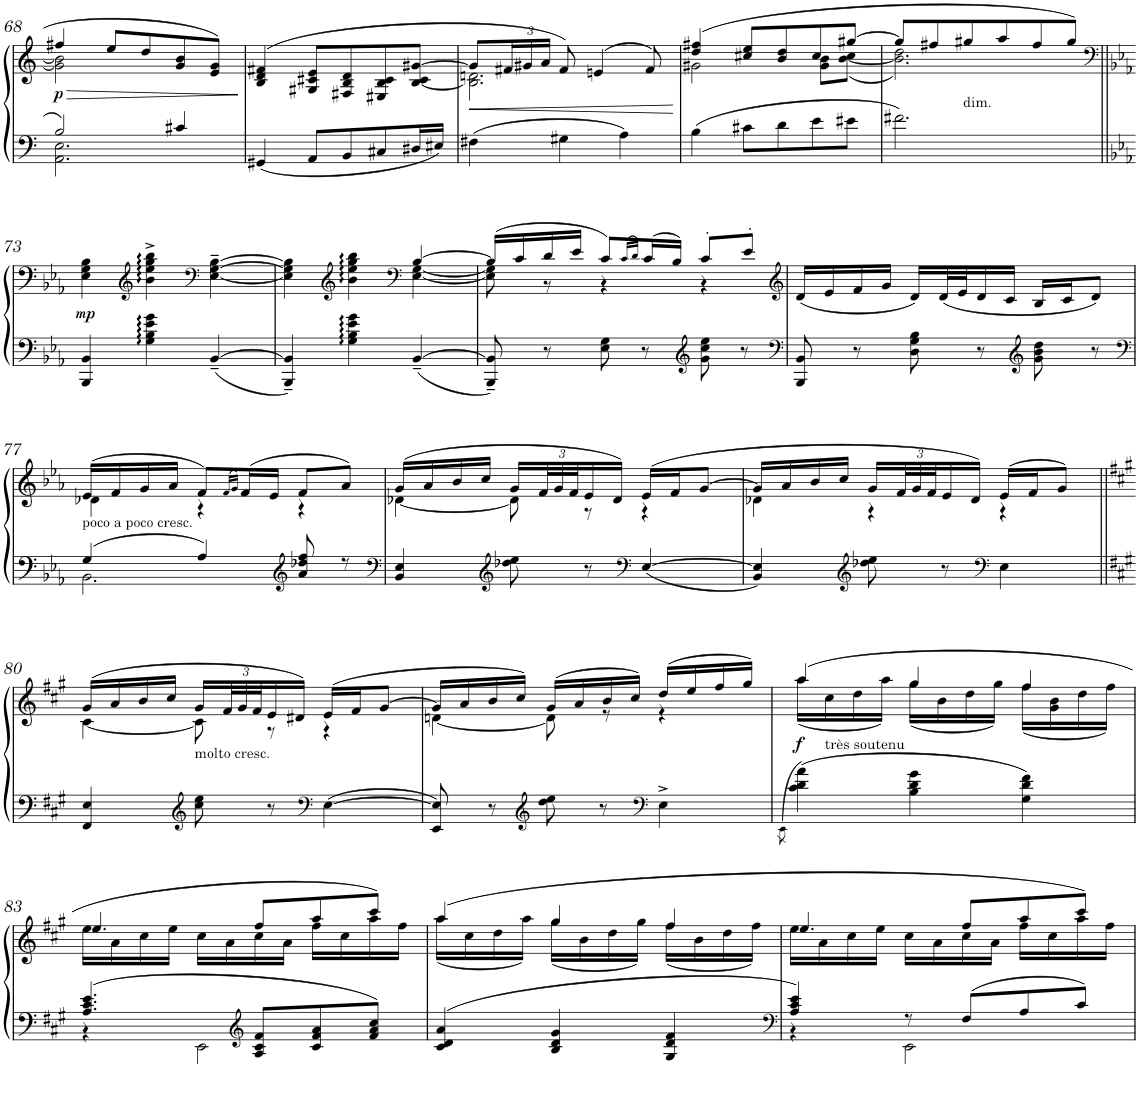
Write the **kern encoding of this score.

**kern	**kern	**dynam
*part1	*part1	*part1
*staff2	*staff1	*staff1/2
*I"Piano	*	*
*I'Pno.	*	*
!!LO:PB:g=z
*clefF4	*clefG2	*
*k[]	*k[]	*
*M3/4	*M3/4	*
=68	=68	=68
*^	*	*
!	!	!	!LO:HP:b
*	*	*^	*
!	!	!	!	!LO:DY:n=1:b
2B/	2.AA\ 2.E\	4ff#X/	2g\] 2b\]	> p
.	.	8ee/L	.	.
.	.	8dd/	.	.
4c#X/	.	8g/ 8b/	4ryy	.
.	.	8e/ 8g/J	.	.
*v	*v	*	*	*
*	*v	*v	*
.	.	]
=69	=69	=69
4GG#X/	(4B/ 4d/ 4f#X/	.
8AA/L	8G#X/ 8c#X/ 8e/L	.
8BB/	8F#X/ 8B/ 8d/	.
8C#X/	8E#X/ 8B/ 8c#/	.
16D#X/L	[<8B/ 8c#/ [8g#X/J	.
16E#X/JJ	.	.
=70	=70	=70
!	!	!LO:HP:b
*	*^	*
4F#X\	8g#/L]	2.B\] 2.dn\	<
*	*Xbrackettup	*	*
.	24f#X/L	.	.
.	24g#X/	.	.
.	24a/JJ	.	.
4G#X\	8f#/)	.	.
.	(4en/	.	.
4A\	.	.	.
.	8f#/)	.	.
*	*v	*v	*
.	.	[
=71	=71	=71
*	*^	*
4B\	(4dd/ 4ff#X/	2g#X\	.
8c#X\L	8cc#X/ 8ee/L	.	.
8d\	8b/ 8dd/	.	.
8e\	8cc#/	8g#\ 8b\L	.
8e#X\J	[8gg#X/J	([8b\ 8cc#\J	.
=72	=72	=72	=72
2.f#X\	8gg#/L]	2.b\] 2.dd\)	.
.	8ff#X/	.	.
!	!LO:TX:b:t=dim.	!	!
.	8gg#X/	.	.
.	8aa/	.	.
.	8ff#/	.	.
.	8gg#/J)	.	.
*	*v	*v	*
!!LO:LB:g=z
=73||	=73||	=73||
*	*clefF4	*
*k[b-e-a-]	*k[b-e-a-]	*
!	!	!LO:DY:b
4BBB-/ 4BB-/	4E-\ 4G\ 4B-\	mp
*	*clefG2	*
4G\:: 4B-\:: 4e-\:: 4g\::	4b-\^ 4ee-\^ 4gg\^ 4bb-\^	.
*	*clefF4	*
[>4BB-~/	[4E-\~ [4G\~ [4B-\~	.
=74	=74	=74
*	*^	*
4BBB-/~ 4BB-/]~	4E-\] 4G\] 4B-\]	2ryy	.
*	*clefG2	*	*
4G\:: 4B-\:: 4e-\:: 4g\::	4b-\ 4ee-\ 4gg\ 4bb-\	.	.
*	*clefF4	*	*
[>4BB-~/	[4B-/	[4E-\ [4G\	.
=75	=75	=75	=75
*^	*	*	*
8BBB-/~ 8BB-/]~	8ryy	(16B-/LL]	8E-\] 8G\]	.
.	.	16c/	.	.
8r	8ryy	16d/	8r	.
.	.	16e-/JJ	.	.
8E-\ 8G\	2ryy	8c/L)	4r	.
.	.	(16qc/LL	.	.
.	.	16qd/JJ)	.	.
8r	.	(16c/L	.	.
.	.	16B-/JJ)	.	.
*clefG2	*	*	*	*
8g\ 8cc\ 8ee-\	.	8c'/L	4r	.
8r	.	8e-'/J	.	.
*v	*v	*	*	*
*	*v	*v	*
=76	=76	=76
*clefF4	*clefG2	*
8BBB-/ 8BB-/	(16d/LL	.
.	16e-/	.
8r	16f/	.
.	16g/JJ	.
8D\ 8G\ 8B-\	16d/LL)	.
.	(32d/L	.
.	32e-/J	.
8r	16d/	.
.	16c/JJ	.
*clefG2	*	*
8g\ 8b-\ 8dd\	16B-/LL	.
.	16c/J	.
8r	8d/J)	.
!!LO:LB:g=z
=77	=77	=77
*clefF4	*	*
*^	*^	*
!	!	!LO:TX:b:t=poco a poco cresc.	!	!
4G/	2.BB-\	(16e-/LL	4d-X\	.
.	.	16f/	.	.
.	.	16g/	.	.
.	.	16a-/JJ	.	.
4A-/	.	8f/L)	4r	.
.	.	(16qf/LL	.	.
.	.	16qg/JJ)	.	.
.	.	(16f/L	.	.
.	.	16e-/JJ	.	.
*clefG2	*	*	*	*
8a-/ 8dd-X/ 8ff/	.	8f/L	4r	.
8r	.	8a-/J)	.	.
*v	*v	*	*	*
=78	=78	=78	=78
*clefF4	*	*	*
4BB-/ 4E-/	(16g/LL	[4d-X\	.
.	16a-/	.	.
.	16b-/	.	.
.	16cc/JJ	.	.
*clefG2	*	*	*
8dd-X\ 8ee-\	16g/LL	8d-\]	.
.	48f/L	.	.
.	48g/	.	.
.	48f/J	.	.
8r	16e-/	8r	.
.	16d-/JJ)	.	.
*clefF4	*	*	*
[>4E-/	(16e-/LL	4r	.
.	16f/J	.	.
.	[8g/J	.	.
=79	=79	=79	=79
*^	*	*	*
4BB-/ 4E-/]	4ryy	16g/LL]	4d-X\	.
.	.	16a-/	.	.
.	.	16b-/	.	.
.	.	16cc/JJ	.	.
*clefG2	*	*	*	*
8dd-X\ 8ee-\	2ryy	16g/LL	4r	.
.	.	48f/L	.	.
.	.	48g/	.	.
.	.	48f/J	.	.
8r	.	16e-/	.	.
.	.	16d-/JJ)	.	.
*clefF4	*	*	*	*
4E-\	.	(16e-/LL	4r	.
.	.	16f/J	.	.
.	.	8g/J)	.	.
*v	*v	*	*	*
!!LO:LB:g=z	!!
=80||	=80||	=80||	=80||
*k[f#c#g#]	*k[f#c#g#]	*	*
4FF#/ 4E/	(16g#/LL	[4c#\	.
.	16a/	.	.
.	16b/	.	.
.	16cc#/JJ	.	.
*clefG2	*	*	*
!	!LO:TX:b:t=molto cresc.	!	!
8cc#\ 8ee\	16g#/LL	8c#\]	.
.	48f#/L	.	.
.	48g#/	.	.
.	48f#/J	.	.
8r	16e/	8r	.
.	16d#X/JJ)	.	.
*clefF4	*	*	*
[4E\	(16e/LL	4r	.
.	16f#/J	.	.
.	[8g#/J	.	.
=81	=81	=81	=81
*^	*	*	*
8EE/ 8E/]	8ryy	16g#/LL]	[4dn\	.
.	.	16a/	.	.
8r	8ryy	16b/	.	.
.	.	16cc#/JJ)	.	.
*clefG2	*	*	*	*
8dd\ 8ee\	2ryy	(16g#/LL	8d\]	.
.	.	16a/	.	.
8r	.	16b/	8r	.
.	.	16cc#/JJ)	.	.
*clefF4	*	*	*	*
4E^\	.	(16dd/LL	4r	.
.	.	16ee/	.	.
.	.	16ff#/	.	.
.	.	16gg#/JJ)	.	.
*v	*v	*	*	*
=82	=82	=82	=82
8qEE\	.	.	.
!	!	!	!LO:DY:b
4c#\ 4d\ 4a\	(4aa/	(16aa\LL	f
!	!	!LO:TX:b:t=très soutenu	!
.	.	16cc#\	.
.	.	16dd\	.
.	.	16aa\JJ)	.
4B\ 4d\ 4g#\	4gg#/	(16gg#\LL	.
.	.	16b\	.
.	.	16dd\	.
.	.	16gg#\JJ)	.
4G#\ 4d\ 4f#\	4ff#/	(16ff#\LL	.
.	.	16g#\ 16b\	.
.	.	16dd\	.
.	.	16ff#\JJ)	.
!!LO:LB:g=z	!!
=83	=83	=83	=83
*^	*	*	*
4.A/ 4.c#/ 4.e/	4r	4.ee/	16ee\LL	.
.	.	.	16a\	.
.	.	.	16cc#\	.
.	.	.	16ee\JJ	.
.	2EE\	.	16cc#\LL	.
.	.	.	16a\	.
*clefG2	*	*	*	*
8A/ 8c#/ 8f#/L	.	8ff#/L	16cc#\	.
.	.	.	16a\JJ	.
8c#/ 8f#/ 8a/	.	8aa/	16ff#\LL	.
.	.	.	16cc#\	.
8f#/ 8a/ 8cc#/J	.	8ccc#/J)	16aa\	.
.	.	.	16ff#\JJ	.
*v	*v	*	*	*
=84	=84	=84	=84
4c#/ 4d/ 4a/	(4aa/	(16aa\LL	.
.	.	16cc#\	.
.	.	16dd\	.
.	.	16aa\JJ)	.
4B/ 4d/ 4g#/	4gg#/	(16gg#\LL	.
.	.	16b\	.
.	.	16dd\	.
.	.	16gg#\JJ)	.
4G#/ 4d/ 4f#/	4ff#/	(16ff#\LL	.
.	.	16b\	.
.	.	16dd\	.
.	.	16ff#\JJ)	.
=85	=85	=85	=85
*clefF4	*	*	*
*^	*	*	*
4A/ 4c#/ 4e/	4r	4.ee/	16ee\LL	.
.	.	.	16a\	.
.	.	.	16cc#\	.
.	.	.	16ee\JJ	.
8r	2EE\	.	16cc#\LL	.
.	.	.	16a\	.
8F#/L	.	8ff#/L	16cc#\	.
.	.	.	16a\JJ	.
8A/	.	8aa/	16ff#\LL	.
.	.	.	16cc#\	.
8c#/J	.	8ccc#/J)	16aa\	.
.	.	.	16ff#\JJ	.
*v	*v	*	*	*
*	*v	*v	*
=	=	=
*-	*-	*-
